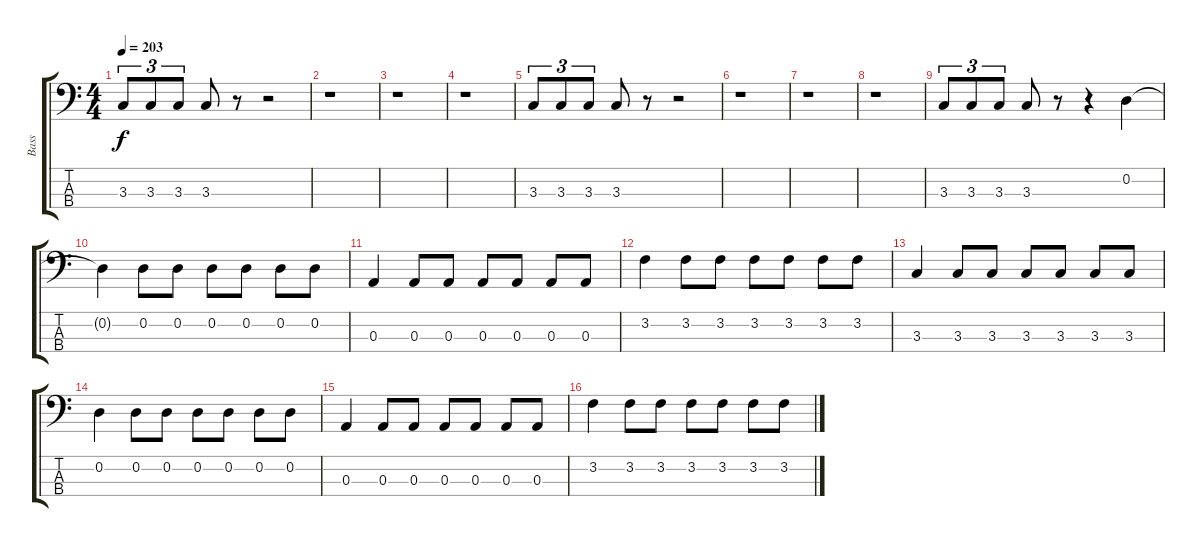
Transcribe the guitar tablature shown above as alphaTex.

\track ("Bass" "Bass") {instrument electricbasspick}
\staff {score tabs}
\tuning (G2 D2 A1 E1) {hide}
\ts (4 4)
\tempo 203
\clef f4
\ks c
3.3.8{tu (3 2) dy f instrument electricbasspick} 3.3.8{tu (3 2)} 3.3.8{tu (3 2)} 3.3.8 r.8 r.2 |
r.1 |
r.1 |
r.1 |
3.3.8{tu (3 2)} 3.3.8{tu (3 2)} 3.3.8{tu (3 2)} 3.3.8 r.8 r.2 |
r.1 |
r.1 |
r.1 |
3.3.8{tu (3 2)} 3.3.8{tu (3 2)} 3.3.8{tu (3 2)} 3.3.8 r.8 r.4 0.2.4 |
0.2{t}.4 0.2.8 0.2.8 0.2.8 0.2.8 0.2.8 0.2.8 |
0.3.4 0.3.8 0.3.8 0.3.8 0.3.8 0.3.8 0.3.8 |
3.2.4 3.2.8 3.2.8 3.2.8 3.2.8 3.2.8 3.2.8 |
3.3.4 3.3.8 3.3.8 3.3.8 3.3.8 3.3.8 3.3.8 |
0.2.4 0.2.8 0.2.8 0.2.8 0.2.8 0.2.8 0.2.8 |
0.3.4 0.3.8 0.3.8 0.3.8 0.3.8 0.3.8 0.3.8 |
3.2.4 3.2.8 3.2.8 3.2.8 3.2.8 3.2.8 3.2.8
